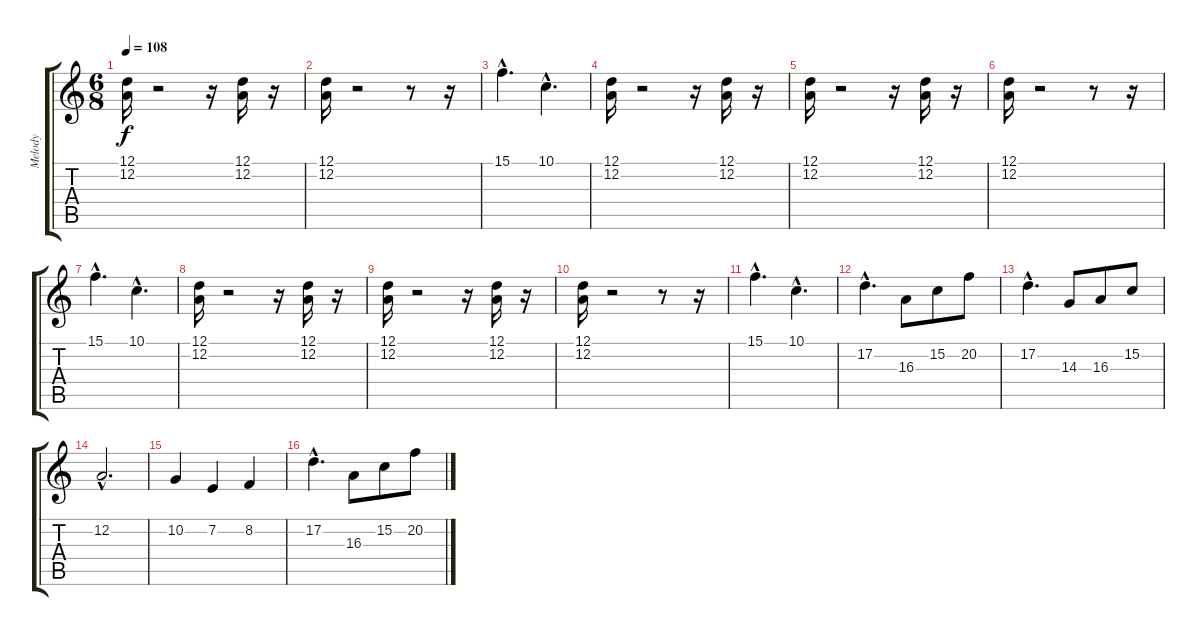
\track ("Melody" "Melody") {instrument panflute}
\staff {score tabs}
\tuning (D4 A3 F3 C3 G2 D2) {hide}
\ts (6 8)
\tempo 108
\clef g2
\ks c
(12.1 12.2).16{dy f} r.2 r.16 (12.1 12.2).16 r.16 |
(12.1 12.2).16 r.2 r.8 r.16 |
15.1{hac}.4{d} 10.1{hac}.4{d} |
(12.1 12.2).16 r.2 r.16 (12.1 12.2).16 r.16 |
(12.1 12.2).16 r.2 r.16 (12.1 12.2).16 r.16 |
(12.1 12.2).16 r.2 r.8 r.16 |
15.1{hac}.4{d} 10.1{hac}.4{d} |
(12.1 12.2).16 r.2 r.16 (12.1 12.2).16 r.16 |
(12.1 12.2).16 r.2 r.16 (12.1 12.2).16 r.16 |
(12.1 12.2).16 r.2 r.8 r.16 |
15.1{hac}.4{d} 10.1{hac}.4{d} |
\section ("" "")
17.2{hac}.4{d} 16.3.8 15.2.8 20.2.8 |
17.2{hac}.4{d} 14.3.8 16.3.8 15.2.8 |
12.2{hac}.2{d} |
10.2.4 7.2.4 8.2.4 |
17.2{hac}.4{d} 16.3.8 15.2.8 20.2.8
